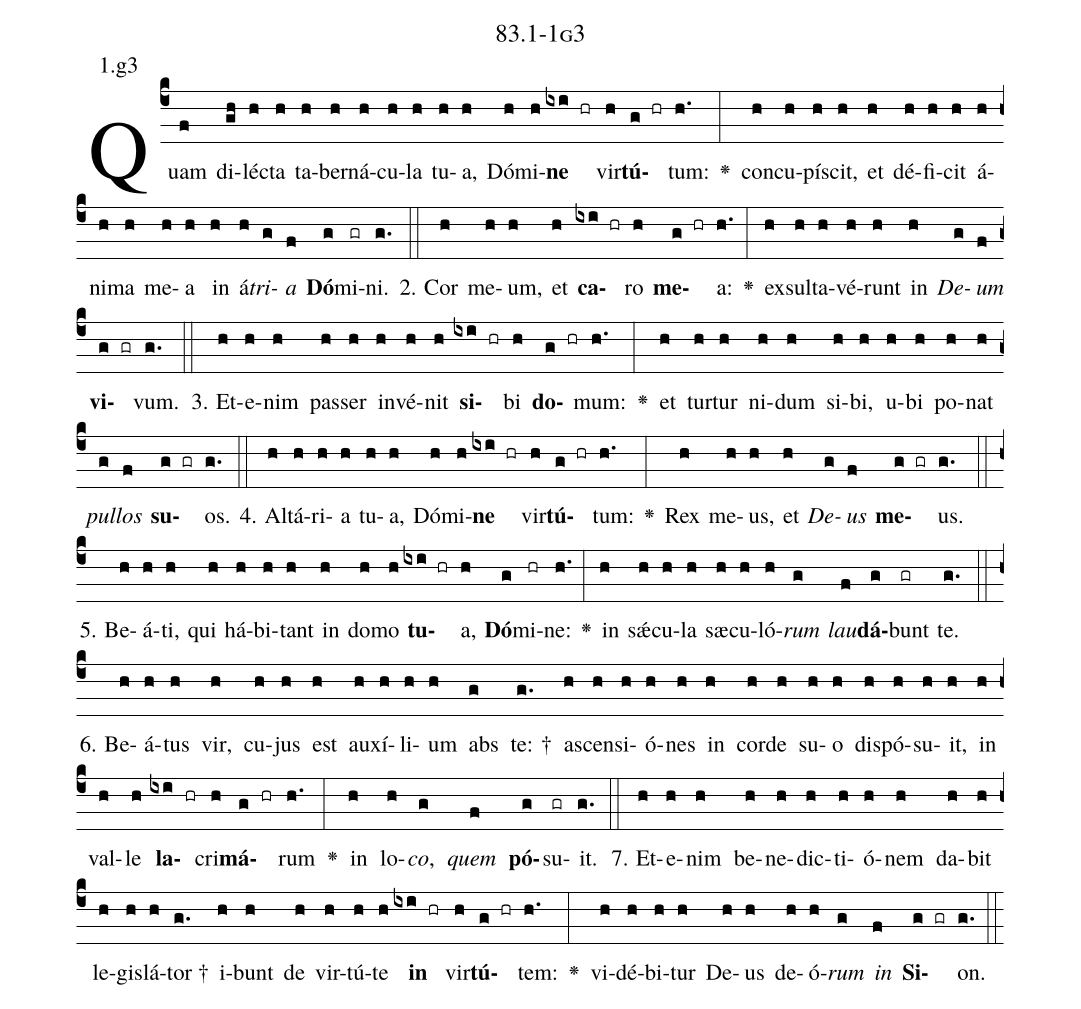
name: 83.1-1g3;
annotation: 1.g3;
%%
(c4)Quam(f) di(gh)léc(h)ta(h) ta(h)ber(h)ná(h)cu(h)la(h) tu(h)a,(h) Dó(h)mi(h)<b>ne</b>(ixi hr) vir(h)<b>tú</b>(g hr)tum:(h.) <v>\greheightstar</v>(:) con(h)cu(h)pí(h)scit,(h) et(h) dé(h)fi(h)cit(h) á(h)ni(h)ma(h) me(h)a(h) in(h) á(h)<i>tri</i>(g)<i>a</i>(f) <b>Dó</b>(g)mi(gr)ni.(g.) (::)
2. Cor(h) me(h)um,(h) et(h) <b>ca</b>(ixi hr)ro(h) <b>me</b>(g hr)a:(h.) <v>\greheightstar</v>(:) ex(h)sul(h)ta(h)vé(h)runt(h) in(h) <i>De</i>(g)<i>um</i>(f) <b>vi</b>(g gr)vum.(g.) (::)
3. Et(h)e(h)nim(h) pas(h)ser(h) in(h)vé(h)nit(h) <b>si</b>(ixi hr)bi(h) <b>do</b>(g hr)mum:(h.) <v>\greheightstar</v>(:) et(h) tur(h)tur(h) ni(h)dum(h) si(h)bi,(h) u(h)bi(h) po(h)nat(h) <i>pul</i>(g)<i>los</i>(f) <b>su</b>(g gr)os.(g.) (::)
4. Al(h)tá(h)ri(h)a(h) tu(h)a,(h) Dó(h)mi(h)<b>ne</b>(ixi hr) vir(h)<b>tú</b>(g hr)tum:(h.) <v>\greheightstar</v>(:) Rex(h) me(h)us,(h) et(h) <i>De</i>(g)<i>us</i>(f) <b>me</b>(g gr)us.(g.) (::)
5. Be(h)á(h)ti,(h) qui(h) há(h)bi(h)tant(h) in(h) do(h)mo(h) <b>tu</b>(ixi hr)a,(h) <b>Dó</b>(g)mi(hr)ne:(h.) <v>\greheightstar</v>(:) in(h) sǽ(h)cu(h)la(h) sæ(h)cu(h)ló(h)<i>rum</i>(g) <i>lau</i>(f)<b>dá</b>(g)bunt(gr) te.(g.) (::)
6. Be(h)á(h)tus(h) vir,(h) cu(h)jus(h) est(h) au(h)xí(h)li(h)um(h) abs(g) te: †(g.) a(h)scen(h)si(h)ó(h)nes(h) in(h) cor(h)de(h) su(h)o(h) dis(h)pó(h)su(h)it,(h) in(h) val(h)le(h) <b>la</b>(ixi hr)cri(h)<b>má</b>(g hr)rum(h.) <v>\greheightstar</v>(:) in(h) lo(h)<i>co</i>,(g) <i>quem</i>(f) <b>pó</b>(g)su(gr)it.(g.) (::)
7. Et(h)e(h)nim(h) be(h)ne(h)dic(h)ti(h)ó(h)nem(h) da(h)bit(h) le(h)gis(h)lá(h)tor †(g.) i(h)bunt(h) de(h) vir(h)tú(h)te(h) <b>in</b>(ixi hr) vir(h)<b>tú</b>(g hr)tem:(h.) <v>\greheightstar</v>(:) vi(h)dé(h)bi(h)tur(h) De(h)us(h) de(h)ó(h)<i>rum</i>(g) <i>in</i>(f) <b>Si</b>(g gr)on.(g.) (::)
